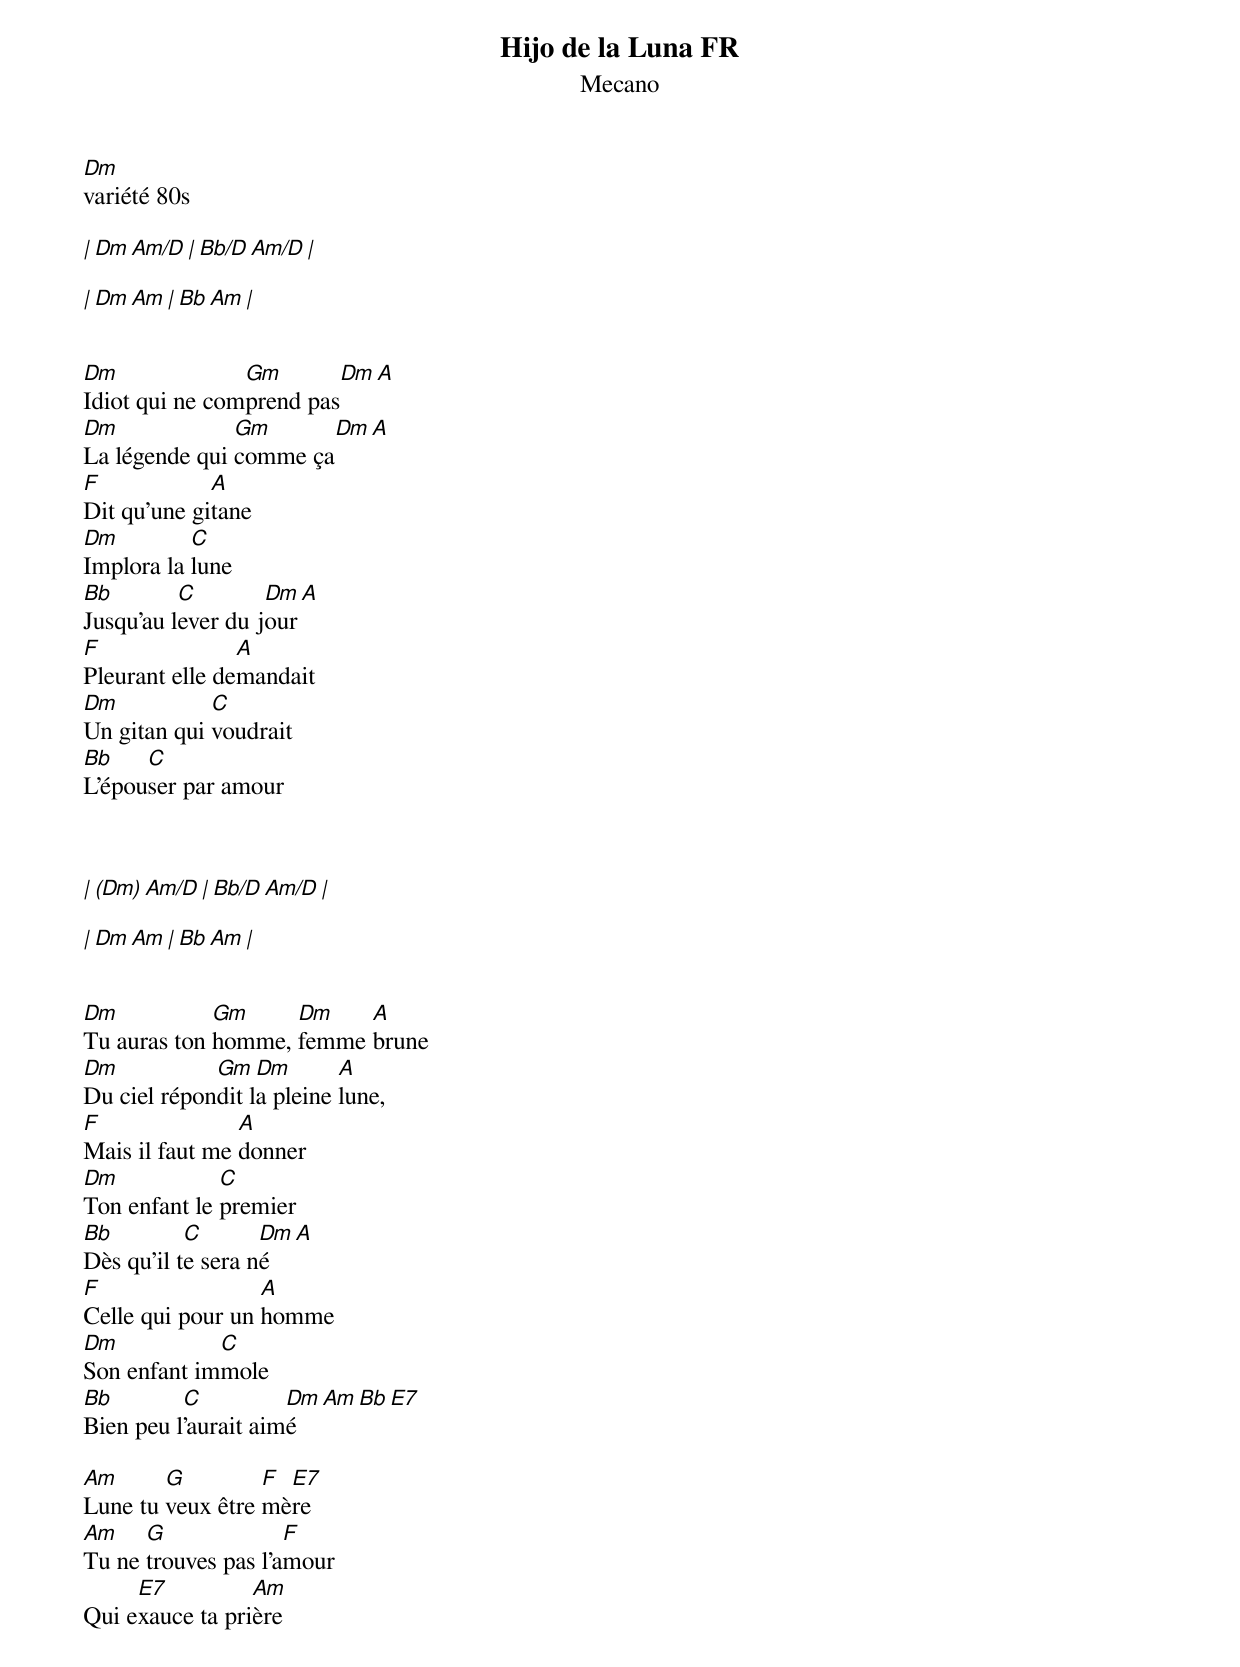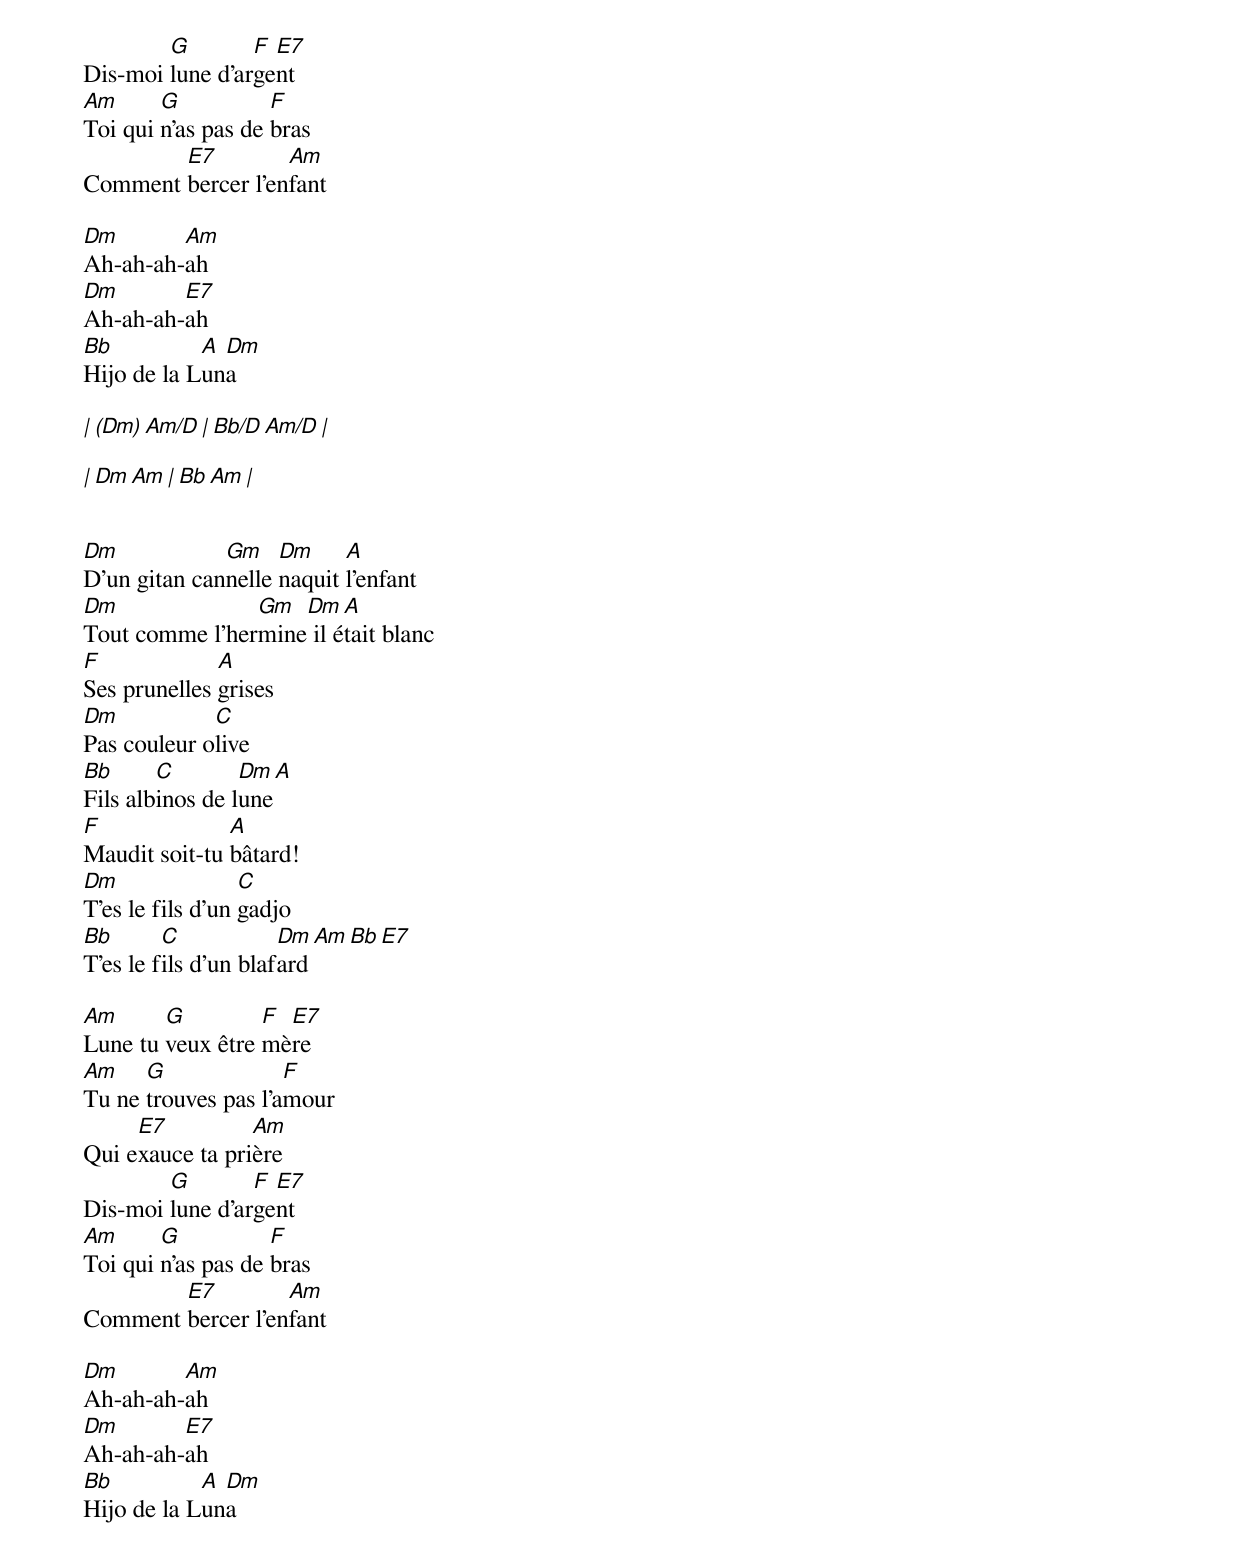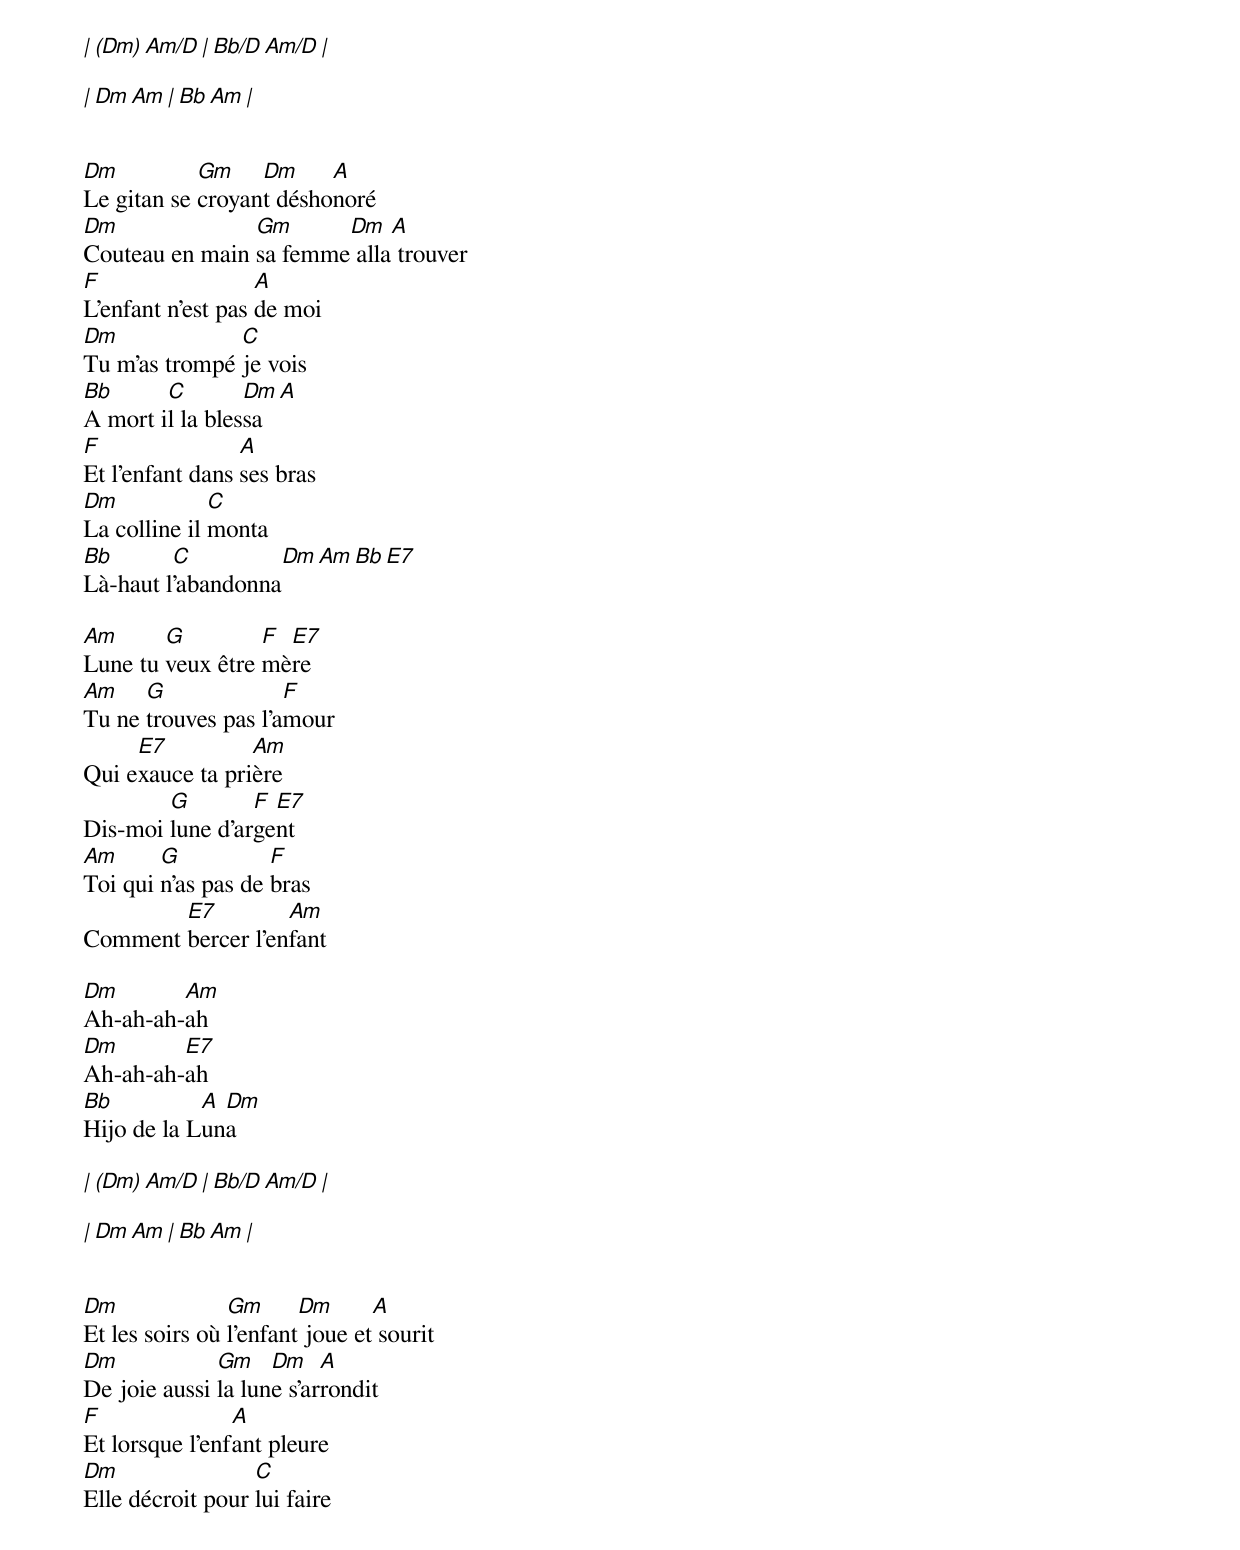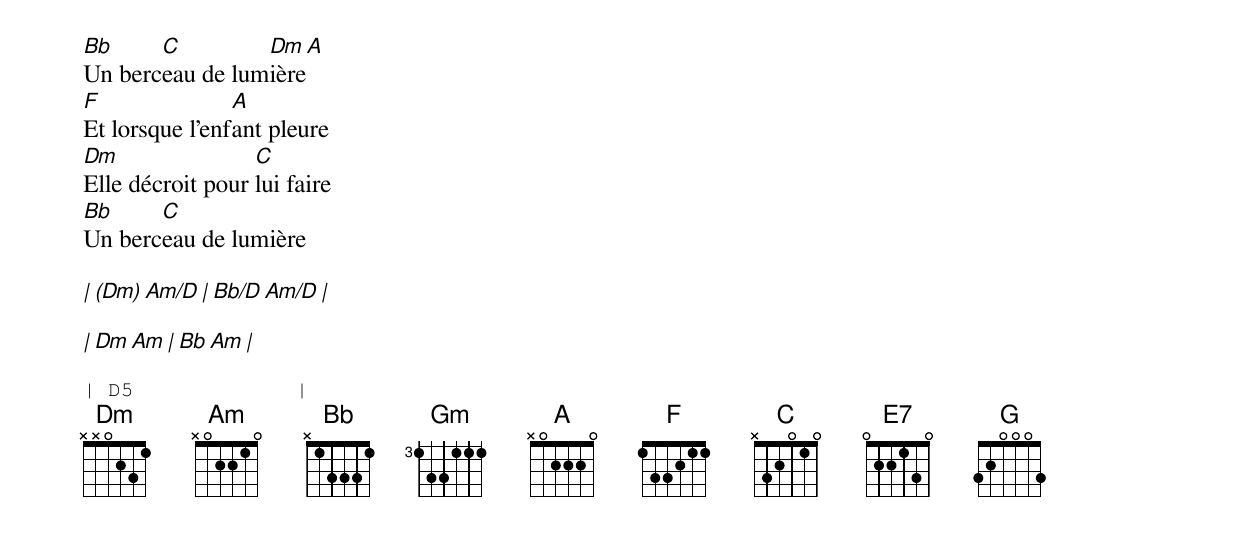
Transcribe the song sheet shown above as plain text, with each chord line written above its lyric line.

Hijo de la Luna FR
Mecano
Dm
variété 80s

| Dm      Am/D   |  Bb/D     Am/D |

| Dm      Am     |  Bb       Am   |


Dm              Gm       Dm  A
Idiot qui ne comprend pas
Dm             Gm      Dm  A
La légende qui comme ça
F            A
Dit qu'une gitane
Dm         C
Implora la lune
Bb        C        Dm   A
Jusqu'au lever du jour
F               A
Pleurant elle demandait
Dm           C
Un gitan qui voudrait
Bb    C
L'épouser par amour



| (Dm)    Am/D   |  Bb/D     Am/D |

| Dm      Am     |  Bb       Am   |


Dm           Gm     Dm    A
Tu auras ton homme, femme brune
Dm           Gm   Dm       A
Du ciel répondit la pleine lune,
F               A
Mais il faut me donner
Dm            C
Ton enfant le premier
Bb         C       Dm A
Dès qu'il te sera né
F                 A
Celle qui pour un homme
Dm           C
Son enfant immole
Bb        C          Dm Am Bb E7
Bien peu l'aurait aimé

Am      G         F E7
Lune tu veux être mère
Am    G              F
Tu ne trouves pas l'amour
     E7          Am
Qui exauce ta prière
        G        F E7
Dis-moi lune d'argent
Am      G           F
Toi qui n'as pas de bras
        E7         Am
Comment bercer l'enfant

Dm       Am
Ah-ah-ah-ah
Dm       E7
Ah-ah-ah-ah
Bb          A Dm
Hijo de la Luna

| (Dm)    Am/D   |  Bb/D     Am/D |

| Dm      Am     |  Bb       Am   |


Dm            Gm    Dm     A
D'un gitan cannelle naquit l'enfant
Dm              Gm  Dm   A
Tout comme l'hermine il était blanc
F             A
Ses prunelles grises
Dm           C
Pas couleur olive
Bb      C        Dm   A
Fils albinos de lune
F              A
Maudit soit-tu bâtard!
Dm                C
T'es le fils d'un gadjo
Bb       C            Dm  Am Bb E7
T'es le fils d'un blafard

Am      G         F E7
Lune tu veux être mère
Am    G              F
Tu ne trouves pas l'amour
     E7          Am
Qui exauce ta prière
        G        F E7
Dis-moi lune d'argent
Am      G           F
Toi qui n'as pas de bras
        E7         Am
Comment bercer l'enfant

Dm       Am
Ah-ah-ah-ah
Dm       E7
Ah-ah-ah-ah
Bb          A Dm
Hijo de la Luna

| (Dm)    Am/D   |  Bb/D     Am/D |

| Dm      Am     |  Bb       Am   |


Dm          Gm    Dm     A
Le gitan se croyant déshonoré
Dm              Gm      Dm   A
Couteau en main sa femme alla trouver
F                  A
L'enfant n'est pas de moi
Dm             C
Tu m'as trompé je vois
Bb      C        Dm  A
A mort il la blessa
F                A
Et l'enfant dans ses bras
Dm            C
La colline il monta
Bb       C         Dm Am Bb E7
Là-haut l'abandonna

Am      G         F E7
Lune tu veux être mère
Am    G              F
Tu ne trouves pas l'amour
     E7          Am
Qui exauce ta prière
        G        F E7
Dis-moi lune d'argent
Am      G           F
Toi qui n'as pas de bras
        E7         Am
Comment bercer l'enfant

Dm       Am
Ah-ah-ah-ah
Dm       E7
Ah-ah-ah-ah
Bb          A Dm
Hijo de la Luna

| (Dm)    Am/D   |  Bb/D     Am/D |

| Dm      Am     |  Bb       Am   |


Dm              Gm      Dm      A
Et les soirs où l'enfant joue et sourit
Dm            Gm    Dm    A
De joie aussi la lune s'arrondit
F               A
Et lorsque l'enfant pleure
Dm                C
Elle décroit pour lui faire
Bb     C         Dm  A
Un berceau de lumière
F               A
Et lorsque l'enfant pleure
Dm                C
Elle décroit pour lui faire
Bb     C
Un berceau de lumière

| (Dm)    Am/D   |  Bb/D     Am/D |

| Dm      Am     |  Bb       Am   |

| D5             |
